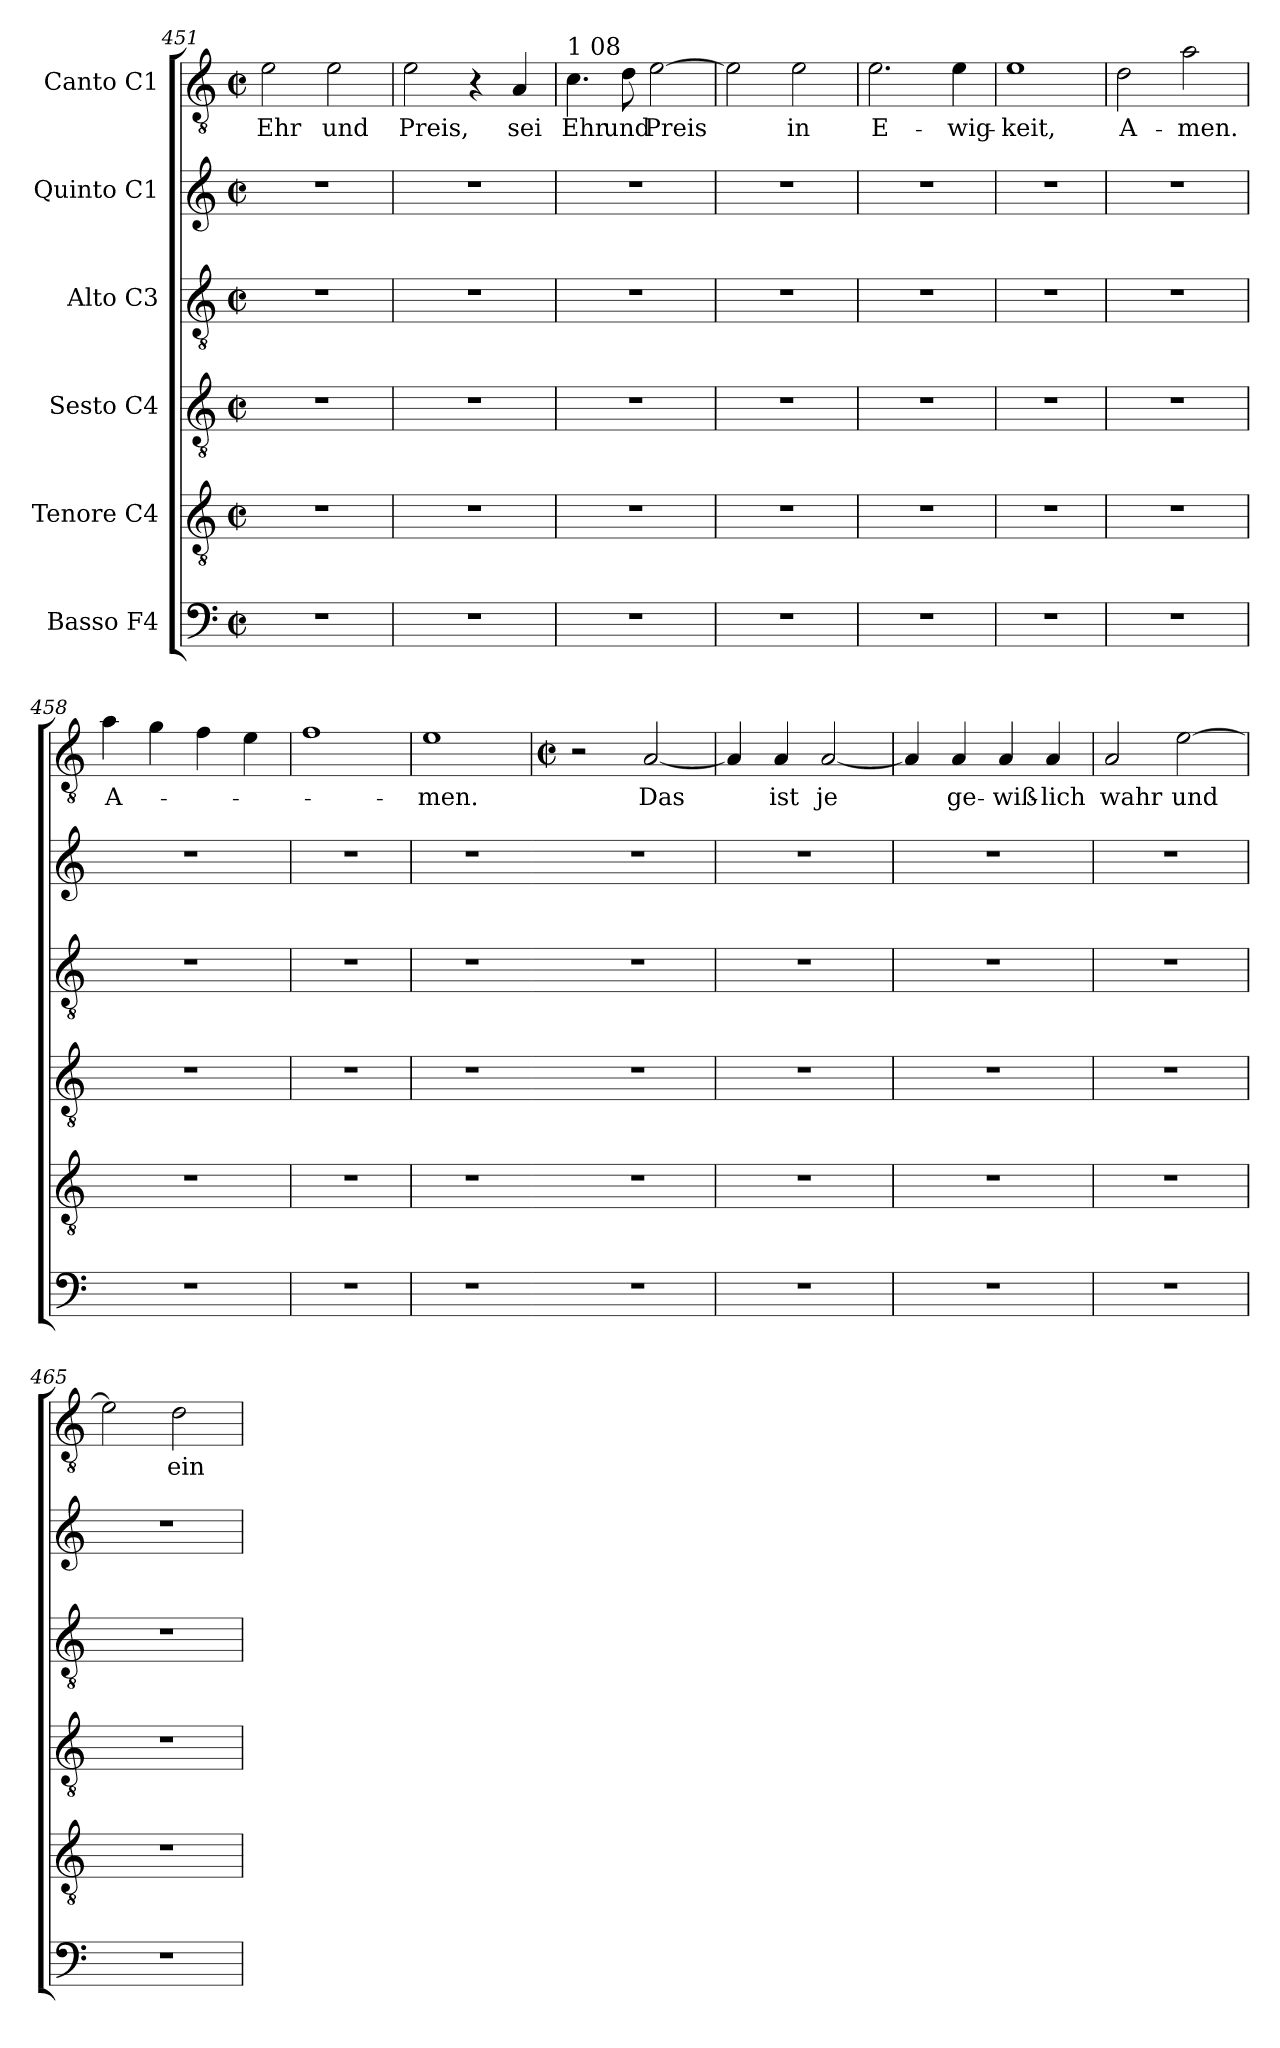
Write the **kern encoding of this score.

**kern	**kern	**kern	**kern	**kern	**kern	**text
*part6	*part5	*part4	*part3	*part2	*part1	*part1
*staff6	*staff5	*staff4	*staff3	*staff2	*staff1	*staff1
*I"Basso  F4	*I"Tenore  C4	*I"Sesto  C4	*I"Alto  C3	*I"Quinto  C1	*I"Canto C1	*
*clefF4	*clefGv2	*clefGv2	*clefGv2	*clefG2	*clefGv2	*
*M2/2	*M2/2	*M2/2	*M2/2	*M2/2	*M2/2	*
*met(c|)	*met(c|)	*met(c|)	*met(c|)	*met(c|)	*met(c|)	*
=451	=451	=451	=451	=451	=451	=451
!	!	!	!	!	!	!LO:LY:b:cj
1r	1r	1r	1r	1r	2e\	Ehr
!	!	!	!	!	!	!LO:LY:b:cj
.	.	.	.	.	2e\	und
=452	=452	=452	=452	=452	=452	=452
!	!	!	!	!	!	!LO:LY:b:cj
1r	1r	1r	1r	1r	2e\	Preis,
.	.	.	.	.	4r	.
!	!	!	!	!	!	!LO:LY:b:cj
.	.	.	.	.	4A/	sei
!!LO:LB:g=z
=453	=453	=453	=453	=453	=453	=453
!	!	!	!	!	!LO:TX:a:t=1 08	!
!	!	!	!	!	!	!LO:LY:b:cj
1r	1r	1r	1r	1r	4.c\	Ehr
!	!	!	!	!	!	!LO:LY:b:cj
.	.	.	.	.	8d\	und
!	!	!	!	!	!	!LO:LY:b:cj
.	.	.	.	.	[>2e\	Preis
=454	=454	=454	=454	=454	=454	=454
1r	1r	1r	1r	1r	2e\]	.
!	!	!	!	!	!	!LO:LY:b:cj
.	.	.	.	.	2e\	in
=455	=455	=455	=455	=455	=455	=455
!	!	!	!	!	!	!LO:LY:b:cj
1r	1r	1r	1r	1r	2.e\	E-
!	!	!	!	!	!	!LO:LY:b:cj
.	.	.	.	.	4e\	-wig-
=456	=456	=456	=456	=456	=456	=456
!	!	!	!	!	!	!LO:LY:b:cj
1r	1r	1r	1r	1r	1e	-keit,
=457	=457	=457	=457	=457	=457	=457
!	!	!	!	!	!	!LO:LY:b:cj
1r	1r	1r	1r	1r	2d\	A-
!	!	!	!	!	!	!LO:LY:b:cj
.	.	.	.	.	2a\	-men.
=458	=458	=458	=458	=458	=458	=458
!	!	!	!	!	!	!LO:LY:b:cj
1r	1r	1r	1r	1r	4a\	A-
.	.	.	.	.	4g\	.
.	.	.	.	.	4f\	.
.	.	.	.	.	4e\	.
=459	=459	=459	=459	=459	=459	=459
1r	1r	1r	1r	1r	1f	.
=460	=460	=460	=460	=460	=460	=460
!	!	!	!	!	!	!LO:LY:b:cj
1r	1r	1r	1r	1r	1e	-men.
!!LO:PB:g=z
=461	=461	=461	=461	=461	=461!	=461!
*	*	*	*	*	*M2/2	*
*	*	*	*	*	*met(c|)	*
1r	1r	1r	1r	1r	2r	.
!	!	!	!	!	!	!LO:LY:b:cj
.	.	.	.	.	[<2A/	Das
=462	=462	=462	=462	=462	=462	=462
1r	1r	1r	1r	1r	4A/]	.
!	!	!	!	!	!	!LO:LY:b:cj
.	.	.	.	.	4A/	ist
!	!	!	!	!	!	!LO:LY:b:cj
.	.	.	.	.	[<2A/	je
=463	=463	=463	=463	=463	=463	=463
1r	1r	1r	1r	1r	4A/]	.
!	!	!	!	!	!	!LO:LY:b:cj
.	.	.	.	.	4A/	ge-
!	!	!	!	!	!	!LO:LY:b
.	.	.	.	.	4A/	-wiß-
!	!	!	!	!	!	!LO:LY:b:rj
.	.	.	.	.	4A/	-lich
=464	=464	=464	=464	=464	=464	=464
!	!	!	!	!	!	!LO:LY:b:cj
1r	1r	1r	1r	1r	2A/	wahr
!	!	!	!	!	!	!LO:LY:b:cj
.	.	.	.	.	[>2e\	und
=465	=465	=465	=465	=465	=465	=465
1r	1r	1r	1r	1r	2e\]	.
!	!	!	!	!	!	!LO:LY:b:cj
.	.	.	.	.	2d\	ein
=	=	=	=	=	=	=
*-	*-	*-	*-	*-	*-	*-
